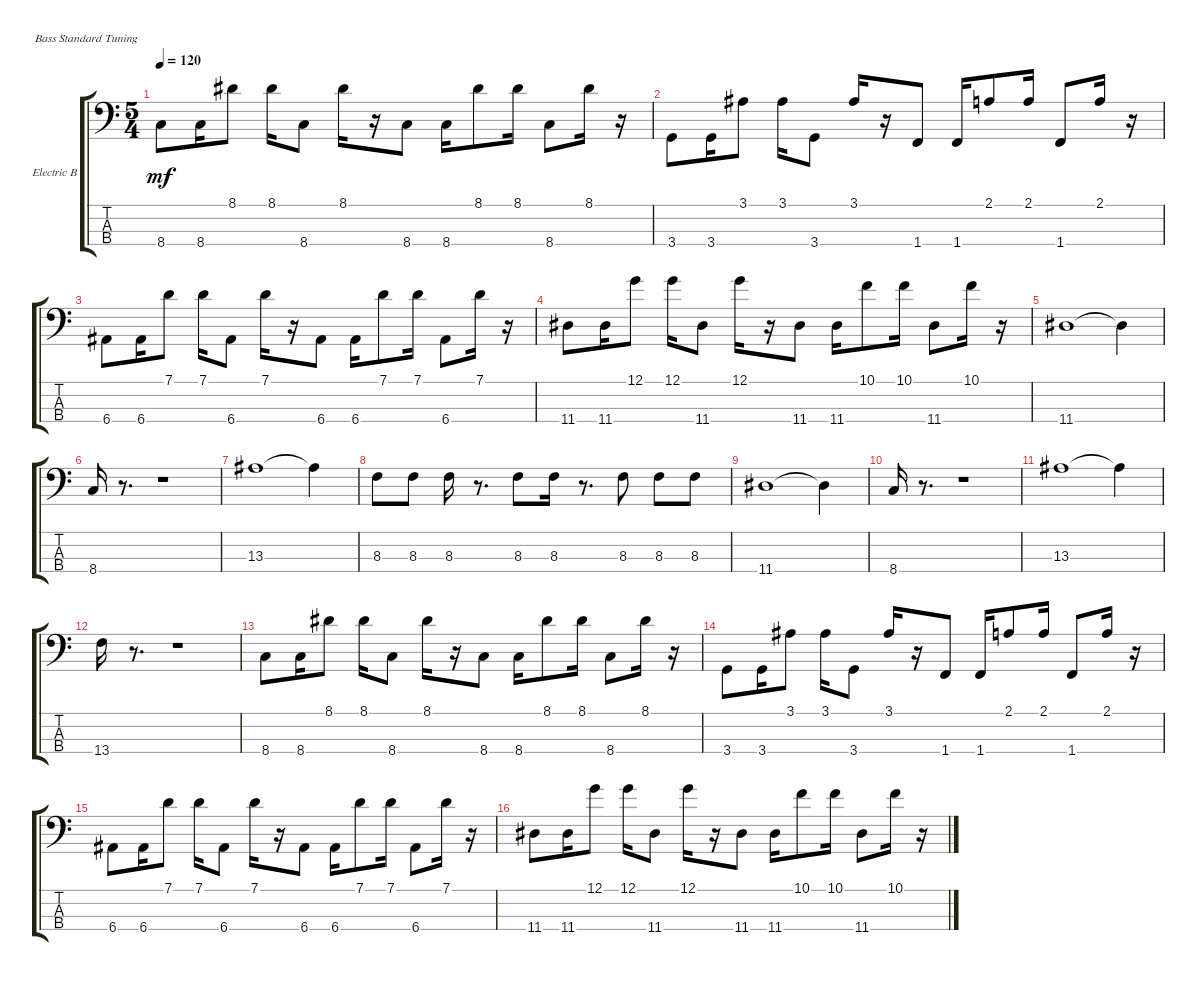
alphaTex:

\defaultSystemsLayout 4
\bracketExtendMode groupsimilarinstruments
\firstSystemTrackNameOrientation horizontal
\otherSystemsTrackNameOrientation horizontal
\track ("Electric Bass" "Electric B") {instrument electricbassfinger}
\staff {score tabs}
\tuning (G2 D2 A1 E1)
\ts (5 4)
\tempo 120
\clef f4
\scale
0.333333
\ks c
8.4.8{dy mf} 8.4.16 8.1.8 8.1.16 8.4.8 8.1.16 r.16 8.4.8 8.4.16 8.1.8 8.1.16 8.4.8 8.1.16 r.16 |
\scale
0.333333 3.4.8 3.4.16 3.1.8 3.1.16 3.4.8 3.1.16 r.16 1.4.8 1.4.16 2.1.8 2.1.16 1.4.8 2.1.16 r.16 |
\scale
0.333333 6.4.8 6.4.16 7.1.8 7.1.16 6.4.8 7.1.16 r.16 6.4.8 6.4.16 7.1.8 7.1.16 6.4.8 7.1.16 r.16 |
\scale
0.333333 11.4.8 11.4.16 12.1.8 12.1.16 11.4.8 12.1.16 r.16 11.4.8 11.4.16 10.1.8 10.1.16 11.4.8 10.1.16 r.16 |
\scale
0.333333 11.4.1 11.4{t}.4 |
\scale
0.333333 8.4.16 r.8{d} r.1 |
\scale
0.333333 13.3.1 13.3{t}.4 |
\scale
0.333333 8.3.8 8.3.8 8.3.16 r.8{d} 8.3.8 8.3.16 r.8{d} 8.3.8 8.3.8 8.3.8 |
\scale
0.333333 11.4.1 11.4{t}.4 |
\scale
0.333333 8.4.16 r.8{d} r.1 |
\scale
0.333333 13.3.1 13.3{t}.4 |
\scale
0.333333 13.4.16 r.8{d} r.1 |
\scale
0.333333 8.4.8 8.4.16 8.1.8 8.1.16 8.4.8 8.1.16 r.16 8.4.8 8.4.16 8.1.8 8.1.16 8.4.8 8.1.16 r.16 |
\scale
0.333333 3.4.8 3.4.16 3.1.8 3.1.16 3.4.8 3.1.16 r.16 1.4.8 1.4.16 2.1.8 2.1.16 1.4.8 2.1.16 r.16 |
\scale
0.333333 6.4.8 6.4.16 7.1.8 7.1.16 6.4.8 7.1.16 r.16 6.4.8 6.4.16 7.1.8 7.1.16 6.4.8 7.1.16 r.16 |
\scale
0.333333 11.4.8 11.4.16 12.1.8 12.1.16 11.4.8 12.1.16 r.16 11.4.8 11.4.16 10.1.8 10.1.16 11.4.8 10.1.16 r.16
